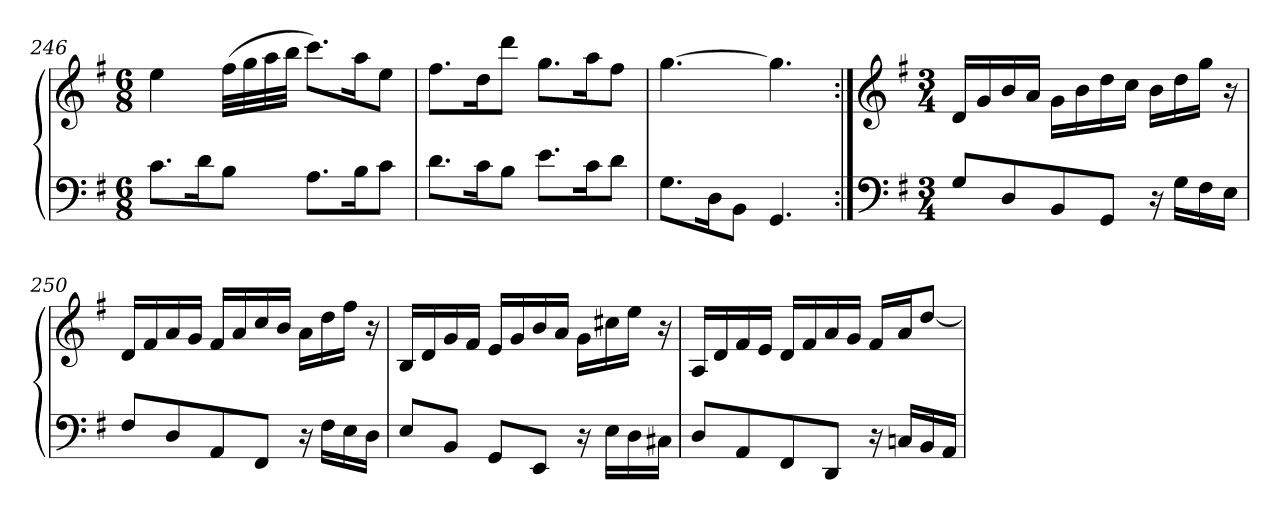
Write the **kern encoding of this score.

**kern	**kern
*part1	*part1
*staff2	*staff1
*clefF4	*clefG2
*k[f#]	*k[f#]
*G:	*G:
*M6/8	*M6/8
=246	=246
8.c\L	4ee\
16d\K	.
8B\J	(32ff#\LLL
.	32gg\
.	32aa\
.	32bb\JJJ
8.A\L	8.ccc\L)
16B\K	16aa\K
8c\J	8ee\J
=247	=247
8.d\L	8.ff#\L
16c\K	16dd\K
8B\J	8ddd\J
8.e\L	8.gg\L
16c\K	16aa\K
8d\J	8ff#\J
=248	=248
8.G\L	[4.gg\
16D\K	.
8BB\J	.
4.GG/	4.gg\]
!!LO:PB:g=z
=249:|!	=249:|!
*clefF4	*clefG2
*k[f#]	*k[f#]
*G:	*G:
*M3/4	*M3/4
*	*MM120
8G/L	16d/LL
.	16g/
8D/	16b/
.	16a/JJ
8BB/	16g\LL
.	16b\
8GG/J	16dd\
.	16cc\JJ
16r	16b\LL
16G\LL	16dd\
16F#\	16gg\JJ
16E\JJ	16r
=250	=250
8F#/L	16d/LL
.	16f#/
8D/	16a/
.	16g/JJ
8AA/	16f#/LL
.	16a/
8FF#/J	16cc/
.	16b/JJ
16r	16a\LL
16F#\LL	16dd\
16E\	16ff#\JJ
16D\JJ	16r
=251	=251
8E/L	16B/LL
.	16d/
8BB/J	16g/
.	16f#/JJ
8GG/L	16e/LL
.	16g/
8EE/J	16b/
.	16a/JJ
16r	16g\LL
16E\LL	16cc#X\
16D\	16ee\JJ
16C#X\JJ	16r
!!LO:LB:g=z
=252	=252
8D/L	16A/LL
.	16d/
8AA/	16f#/
.	16e/JJ
8FF#/	16d/LL
.	16f#/
8DD/J	16a/
.	16g/JJ
16r	16f#/LL
16Cn/LL	16a/J
16BB/	[8dd/J
16AA/JJ	.
=	=
*-	*-
